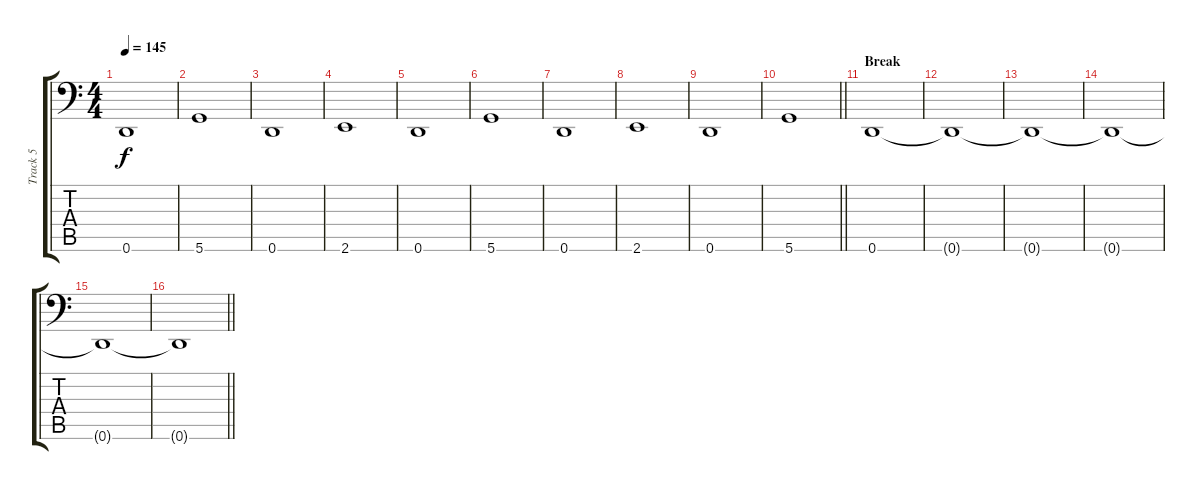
\track ("Track 5" "Track 5") {instrument synthbass2}
\staff {score tabs}
\tuning (E4 B3 G3 D2 A2 D1) {hide}
\ts (4 4)
\tempo 145
\clef f4
\ks c
0.6.1{dy f} |
5.6.1 |
0.6.1 |
2.6.1 |
0.6.1 |
5.6.1 |
0.6.1 |
2.6.1 |
0.6.1 |
\barLineRight lightlight
5.6.1 |
\section ("" "Break")
0.6.1 |
0.6{t}.1 |
0.6{t}.1 |
0.6{t}.1 |
0.6{t}.1 |
\barLineRight lightlight
0.6{t}.1
